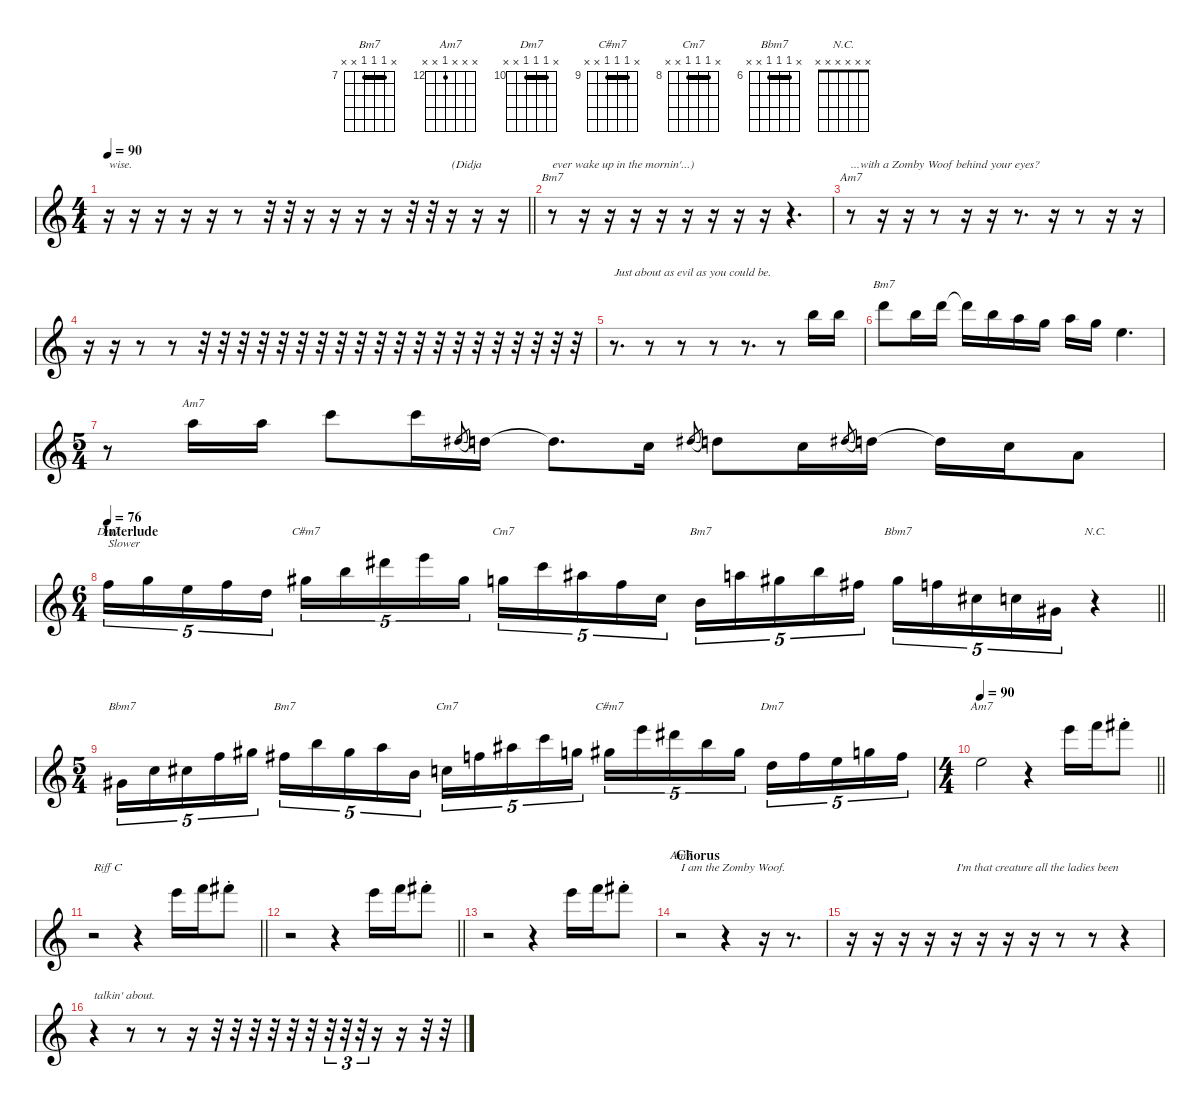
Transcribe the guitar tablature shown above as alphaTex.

\defaultSystemsLayout 4
\hideDynamics
\bracketExtendMode nobrackets
\singleTrackTrackNamePolicy hidden
\multiTrackTrackNamePolicy hidden
\otherSystemsTrackNameOrientation horizontal
\track ("Trumpet" "Trumpet") {instrument overdrivenguitar}
\staff {score}
\tuning (E4 B3 G3 D3 A2 E2)
\chord ("Bm7" x x x x x x)
\chord ("Am7" x x x x x x)
\chord ("Bm7" x 15 x x x x) {firstfret 15}
\chord ("Am7" x x x 12 x x) {firstfret 12}
\chord ("Dm7" x 10 10 10 x x) {firstfret 10 barre (10 10)}
\chord ("C#m7" x 9 9 9 x x) {firstfret 9 barre (9 9)}
\chord ("Cm7" x 8 8 8 x x) {firstfret 8 barre (8 8)}
\chord ("Bm7" x 7 7 7 x x) {firstfret 7 barre (7 7)}
\chord ("Bbm7" x 6 6 6 x x) {firstfret 6 barre (6 6)}
\chord ("N.C." x x x x x x)
\ts (4 4)
\tempo 90
\clef g2
\barLineRight lightlight
\ks c
r.16{txt "wise." dy fff beam Down} r.16{beam Down} r.16{beam Down} r.16{beam Down} r.16{beam Down} r.8{beam Down} r.32{beam Down} r.32{beam Down} r.16{beam Down} r.16{beam Down} r.16{beam Down} r.16{beam Down} r.32{beam Down} r.32{beam Down} r.16{txt "(Didja" beam Down} r.16{beam Down} r.16{beam Down} |
r.8{ch "Bm7" txt "ever wake up in the mornin'...)" beam Down} r.16{beam Down} r.16{beam Down} r.16{beam Down} r.16{beam Down} r.16{beam Down} r.16{beam Down} r.16{beam Down} r.16{beam Down} r.4{d beam Down} |
r.8{ch "Am7" txt "...with a Zomby Woof behind your eyes?" beam Down} r.16{beam Down} r.16{beam Down} r.8{beam Down} r.16{beam Down} r.16{beam Down} r.8{d beam Down} r.16{beam Down} r.8{beam Down} r.16{beam Down} r.16{beam Down} |
r.16{beam Down} r.16{beam Down} r.8{beam Down} r.8{beam Down} r.32{beam Down} r.32{beam Down} r.32{beam Down} r.32{beam Down} r.32{beam Down} r.32{beam Down} r.32{beam Down} r.32{beam Down} r.32{beam Down} r.32{beam Down} r.32{beam Down} r.32{beam Down} r.32{beam Down} r.32{beam Down} r.32{beam Down} r.32{beam Down} r.32{beam Down} r.32{beam Down} r.32{beam Down} r.32{beam Down} |
r.8{d txt "Just about as evil as you could be." beam Down} r.8{beam Down} r.8{beam Down} r.8{beam Down} r.8{d beam Down} r.8{beam Down} 7.1.16{beam Down} 7.1.16{beam Down} |
10.1.8{ch "Bm7" dy mf beam Down} 7.1.16{beam Down} 10.1.16{dy f beam Down} 10.1{t}.16{beam Down} 7.1.16{beam Down} 10.2.16{beam Down} 8.2.16{beam Down} 10.2.16{beam Down} 8.2.16{beam Down} 9.3.4{d beam Down} |
\ts (5 4)
\beaming (8 6 4)
r.8{beam Down} 5.1.16{ch "Am7" beam Down} 5.1.16{beam Down beam split} 8.1.8{beam Down} 8.1.16{beam Down} 8.3{sl acc #}.8{gr beam Up} 7.3.16{beam Down beam split} 7.3{t}.8{d beam Down} 5.3.16{beam Down} 8.3{sl acc #}.8{gr beam Up} 7.3.8{beam Down} 5.3.16{beam Down} 8.3{sl acc #}.8{gr beam Up} 7.3.16{beam Down beam split} 7.3{t}.16{beam Down beam merge} 5.3.16{beam Down beam merge} 7.4.8{beam Down} |
\ts (6 4)
\beaming (8 6 6)
\section ("" "Interlude")
\tempo 76
\barLineRight lightlight
10.3.16{tu (5 4) ch "Dm7" txt "Slower" beam Down} 12.3.16{tu (5 4) beam Down} 14.4.16{tu (5 4) beam Down} 10.3.16{tu (5 4) beam Down} 12.4.16{tu (5 4) beam Down beam split} 13.3{acc #}.16{tu (5 4) ch "C#m7" beam Down} 12.2.16{tu (5 4) beam Down} 11.1{acc #}.16{tu (5 4) beam Down} 12.1.16{tu (5 4) beam Down} 13.3{acc #}.16{tu (5 4) beam Down beam split} 12.3.16{tu (5 4) ch "Cm7" beam Down} 13.2.16{tu (5 4) beam Down} 11.2{acc #}.16{tu (5 4) beam Down} 10.3.16{tu (5 4) beam Down} 10.4.16{tu (5 4) beam Down beam split} 9.4.16{tu (5 4) ch "Bm7" beam Down} 10.2.16{tu (5 4) beam Down} 9.2{acc #}.16{tu (5 4) beam Down} 12.2.16{tu (5 4) beam Down} 11.3{acc #}.16{tu (5 4) beam Down} 9.2{acc #}.16{tu (5 4) ch "Bbm7" beam Down} 10.3.16{tu (5 4) beam Down} 11.4{acc #}.16{tu (5 4) beam Down} 10.4.16{tu (5 4) beam Down} 11.5{acc #}.16{tu (5 4) beam Down} r.4{ch "N.C." beam Down} |
\ts (5 4)
\beaming (8 6 4)
11.5{acc #}.16{tu (5 4) ch "Bbm7" beam Down} 10.4.16{tu (5 4) beam Down} 11.4{acc #}.16{tu (5 4) beam Down} 10.3.16{tu (5 4) beam Down} 9.2{acc #}.16{tu (5 4) beam Down} 11.3{acc #}.16{tu (5 4) ch "Bm7" beam Down} 12.2.16{tu (5 4) beam Down} 9.2{acc #}.16{tu (5 4) beam Down} 10.2.16{tu (5 4) beam Down} 9.4.16{tu (5 4) beam Down} 10.4.16{tu (5 4) ch "Cm7" beam Down} 10.3.16{tu (5 4) beam Down} 11.2{acc #}.16{tu (5 4) beam Down} 13.2.16{tu (5 4) beam Down} 12.3.16{tu (5 4) beam Down} 13.3{acc #}.16{tu (5 4) ch "C#m7" beam Down} 12.1.16{tu (5 4) beam Down} 11.1{acc #}.16{tu (5 4) beam Down} 12.2.16{tu (5 4) beam Down} 13.3{acc #}.16{tu (5 4) beam Down} 12.4.16{tu (5 4) ch "Dm7" beam Down} 10.3.16{tu (5 4) beam Down} 14.4.16{tu (5 4) beam Down} 12.3.16{tu (5 4) beam Down} 10.3.16{tu (5 4) beam Down} |
\ts (4 4)
\beaming (8 2 2 2 2)
\tempo 90
\barLineRight lightlight
9.3.2{ch "Am7" beam Down} r.4{beam Down} 12.1.16{beam Down} 13.1.16{beam Down beam merge} 14.1{st acc #}.8{beam Down} |
\barLineRight lightlight
r.2{txt "Riff C" beam Down} r.4{beam Down} 12.1.16{dy mf beam Down} 13.1.16{beam Down} 14.1{st acc #}.8{beam Down} |
\barLineRight lightlight
r.2{beam Down} r.4{beam Down} 12.1.16{beam Down} 13.1.16{beam Down} 14.1{st acc #}.8{beam Down} |
r.2{beam Down} r.4{beam Down} 12.1.16{beam Down} 13.1.16{beam Down} 14.1{st acc #}.8{beam Down} |
\section ("" "Chorus")
r.2{ch "Am7" txt "I am the Zomby Woof." beam Down} r.4{beam Down} r.16{beam Down} r.8{d beam Down} |
r.16{beam Down} r.16{beam Down} r.16{beam Down} r.16{beam Down} r.16{txt "I'm that creature all the ladies been" beam Down} r.16{beam Down} r.16{beam Down} r.16{beam Down} r.8{beam Down} r.8{beam Down} r.4{beam Down} |
\scale
0.971536 r.4{txt "talkin' about." beam Down} r.8{beam Down} r.8{beam Down} r.16{beam Down} r.32{beam Down} r.32{beam Down} r.32{beam Down} r.32{beam Down} r.32{beam Down} r.32{beam Down} r.32{tu (3 2) beam Down} r.32{tu (3 2) beam Down} r.32{tu (3 2) beam Down} r.16{beam Down} r.16{beam Down} r.32{beam Down beam merge} r.32{beam Down}
